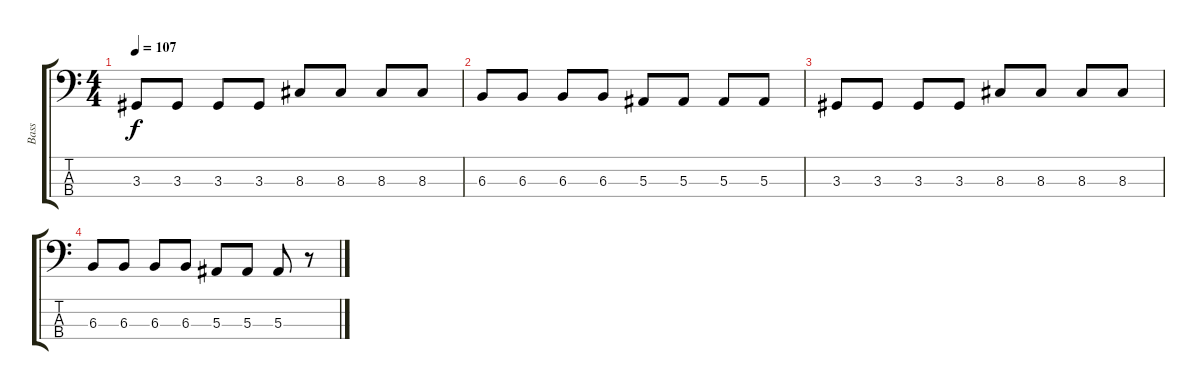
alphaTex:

\track ("Bass" "Bass") {instrument electricbasspick}
\staff {score tabs}
\tuning (Eb2 Bb1 F1 C1) {hide}
\ts (4 4)
\tempo 107
\clef f4
\ks c
3.3.8{dy f} 3.3.8 3.3.8 3.3.8 8.3.8 8.3.8 8.3.8 8.3.8 |
6.3.8 6.3.8 6.3.8 6.3.8 5.3.8 5.3.8 5.3.8 5.3.8 |
3.3.8 3.3.8 3.3.8 3.3.8 8.3.8 8.3.8 8.3.8 8.3.8 |
6.3.8 6.3.8 6.3.8 6.3.8 5.3.8 5.3.8 5.3.8 r.8
